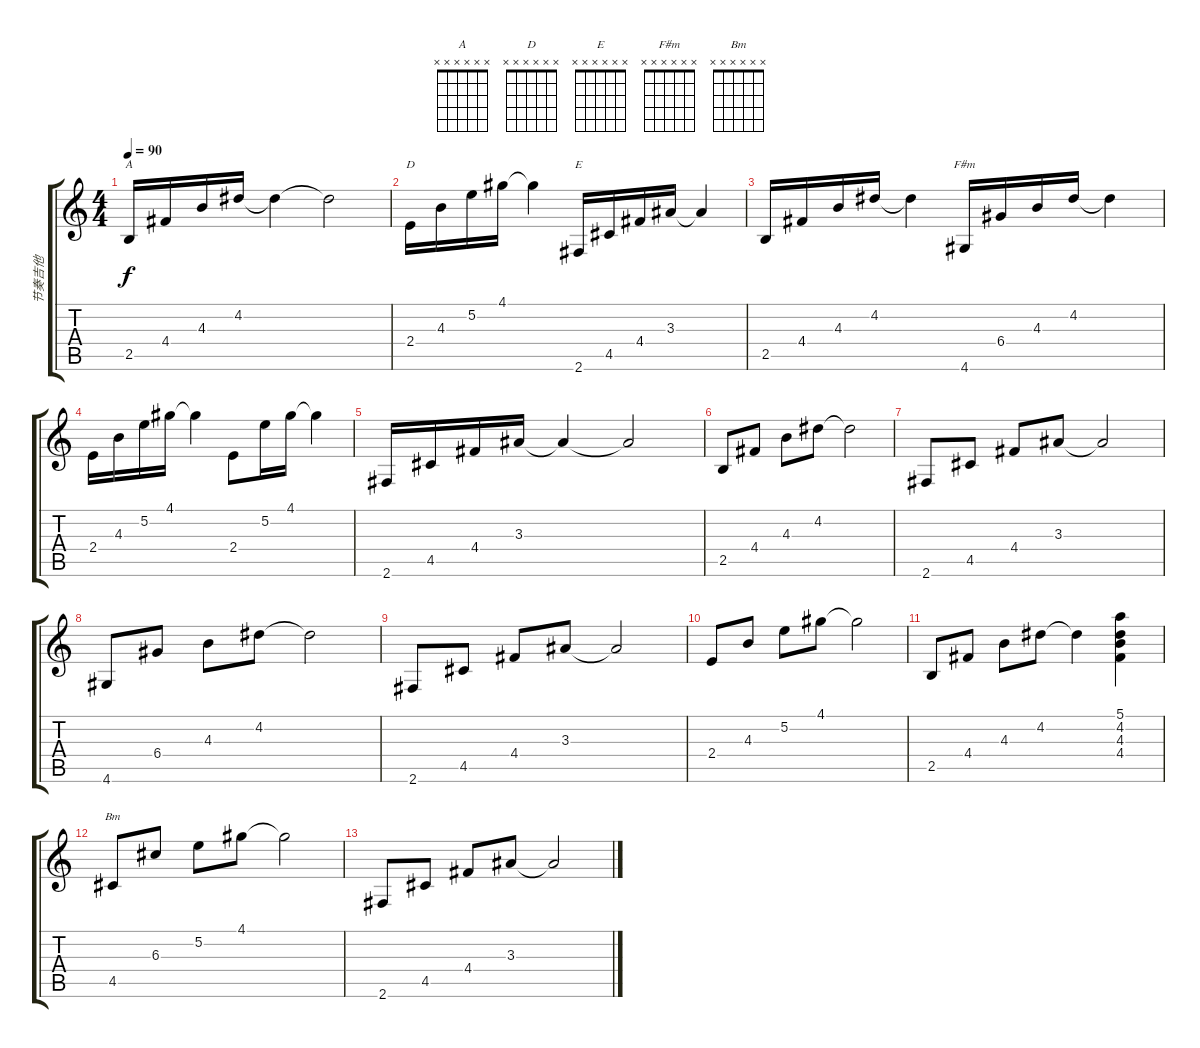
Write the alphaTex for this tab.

\track ("节奏吉他" "节奏吉他") {instrument acousticguitarsteel}
\staff {score tabs}
\tuning (E4 B3 G3 D3 A2 E2) {hide}
\chord ("A" x x x x x x)
\chord ("D" x x x x x x)
\chord ("E" x x x x x x)
\chord ("F#m" x x x x x x)
\chord ("Bm" x x x x x x)
\ts (4 4)
\tempo 90
\clef g2
\ks c
2.5.16{ch "A" dy f} 4.4.16 4.3.16 4.2.16 4.2{t}.4 4.2{t}.2 |
2.4.16{ch "D"} 4.3.16 5.2.16 4.1.16 4.1{t}.4 2.6.16{ch "E"} 4.5.16 4.4.16 3.3.16 3.3{t}.4 |
2.5.16 4.4.16 4.3.16 4.2.16 4.2{t}.4 4.6.16{ch "F#m"} 6.4.16 4.3.16 4.2.16 4.2{t}.4 |
2.4.16 4.3.16 5.2.16 4.1.16 4.1{t}.4 2.4.8 5.2.16 4.1.16 4.1{t}.4 |
2.6.16 4.5.16 4.4.16 3.3.16 3.3{t}.4 3.3{t}.2 |
2.5.8 4.4.8 4.3.8 4.2.8 4.2{t}.2 |
2.6.8 4.5.8 4.4.8 3.3.8 3.3{t}.2 |
4.6.8 6.4.8 4.3.8 4.2.8 4.2{t}.2 |
2.6.8 4.5.8 4.4.8 3.3.8 3.3{t}.2 |
2.4.8 4.3.8 5.2.8 4.1.8 4.1{t}.2 |
2.5.8 4.4.8 4.3.8 4.2.8 4.2{t}.4 (5.1 4.2 4.3 4.4).4 |
4.5.8{ch "Bm"} 6.3.8 5.2.8 4.1.8 4.1{t}.2 |
2.6.8 4.5.8 4.4.8 3.3.8 3.3{t}.2
